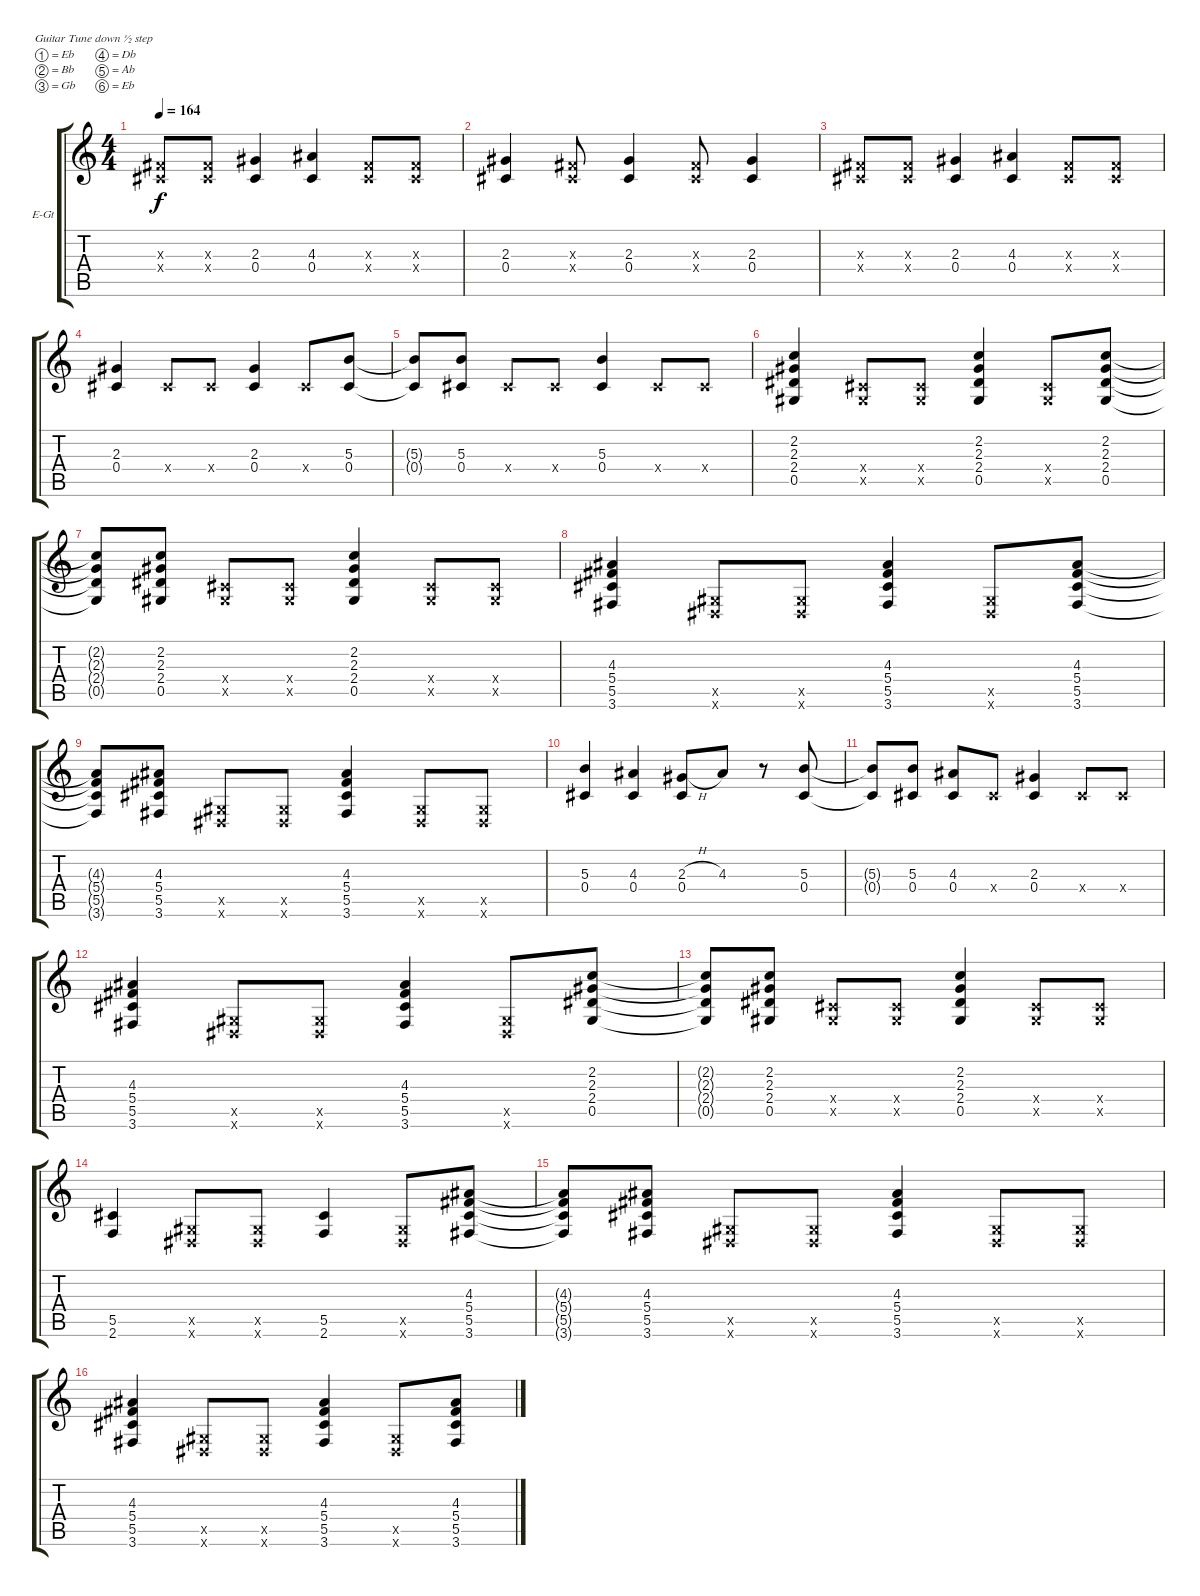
\bracketExtendMode groupsimilarinstruments
\firstSystemTrackNameOrientation horizontal
\otherSystemsTrackNameOrientation horizontal
\track ("Slash - Lead Guitar" "E-Gt") {instrument overdrivenguitar}
\staff {score tabs}
\tuning (Eb4 Bb3 Gb3 Db3 Ab2 Eb2)
\ts (4 4)
\tempo 164
\clef g2
\ks aminor
(0.3{x} 0.4{x}).8{dy f} (0.3{x} 0.4{x}).8 (2.3 0.4).4 (4.3 0.4).4 (0.3{x} 0.4{x}).8 (0.3{x} 0.4{x}).8 |
(2.3 0.4).4 (0.3{x} 0.4{x}).8 (2.3 0.4).4 (0.3{x} 0.4{x}).8 (2.3 0.4).4 |
(0.3{x} 0.4{x}).8 (0.3{x} 0.4{x}).8 (2.3 0.4).4 (4.3 0.4).4 (0.3{x} 0.4{x}).8 (0.3{x} 0.4{x}).8 |
(2.3 0.4).4 0.4{x}.8 0.4{x}.8 (2.3 0.4).4 0.4{x}.8 (5.3 0.4).8 |
(5.3{t} 0.4{t}).8 (5.3 0.4).8 0.4{x}.8 0.4{x}.8 (5.3 0.4).4 0.4{x}.8 0.4{x}.8 |
(2.2 2.3 2.4 0.5).4 (0.4{x} 0.5{x}).8 (0.4{x} 0.5{x}).8 (2.2 2.3 2.4 0.5).4 (0.4{x} 0.5{x}).8 (2.2 2.3 2.4 0.5).8 |
(2.2{t} 2.3{t} 2.4{t} 0.5{t}).8 (2.2 2.3 2.4 0.5).8 (0.4{x} 0.5{x}).8 (0.4{x} 0.5{x}).8 (2.2 2.3 2.4 0.5).4 (0.4{x} 0.5{x}).8 (0.4{x} 0.5{x}).8 |
(4.3 5.4 5.5 3.6).4 (0.5{x} 0.6{x}).8 (0.5{x} 0.6{x}).8 (4.3 5.4 5.5 3.6).4 (0.5{x} 0.6{x}).8 (4.3 5.4 5.5 3.6).8 |
(4.3{t} 5.4{t} 5.5{t} 3.6{t}).8 (4.3 5.4 5.5 3.6).8 (0.5{x} 0.6{x}).8 (0.5{x} 0.6{x}).8 (4.3 5.4 5.5 3.6).4 (0.5{x} 0.6{x}).8 (0.5{x} 0.6{x}).8 |
(5.3 0.4).4 (4.3 0.4).4 (2.3{h} 0.4).8 4.3.8 r.8 (5.3 0.4).8 |
(5.3{t} 0.4{t}).8 (5.3 0.4).8 (4.3 0.4).8 0.4{x}.8 (2.3 0.4).4 0.4{x}.8 0.4{x}.8 |
(4.3 5.4 5.5 3.6).4 (0.5{x} 0.6{x}).8 (0.5{x} 0.6{x}).8 (4.3 5.4 5.5 3.6).4 (0.5{x} 0.6{x}).8 (2.2 2.3 2.4 0.5).8 |
(2.2{t} 2.3{t} 2.4{t} 0.5{t}).8 (2.2 2.3 2.4 0.5).8 (0.4{x} 0.5{x}).8 (0.4{x} 0.5{x}).8 (2.2 2.3 2.4 0.5).4 (0.4{x} 0.5{x}).8 (0.4{x} 0.5{x}).8 |
(5.5 2.6).4 (0.5{x} 0.6{x}).8 (0.5{x} 0.6{x}).8 (5.5 2.6).4 (0.5{x} 0.6{x}).8 (4.3 5.4 5.5 3.6).8 |
(4.3{t} 5.4{t} 5.5{t} 3.6{t}).8 (4.3 5.4 5.5 3.6).8 (0.5{x} 0.6{x}).8 (0.5{x} 0.6{x}).8 (4.3 5.4 5.5 3.6).4 (0.5{x} 0.6{x}).8 (0.5{x} 0.6{x}).8 |
(4.3 5.4 5.5 3.6).4 (0.5{x} 0.6{x}).8 (0.5{x} 0.6{x}).8 (4.3 5.4 5.5 3.6).4 (0.5{x} 0.6{x}).8 (4.3 5.4 5.5 3.6).8
